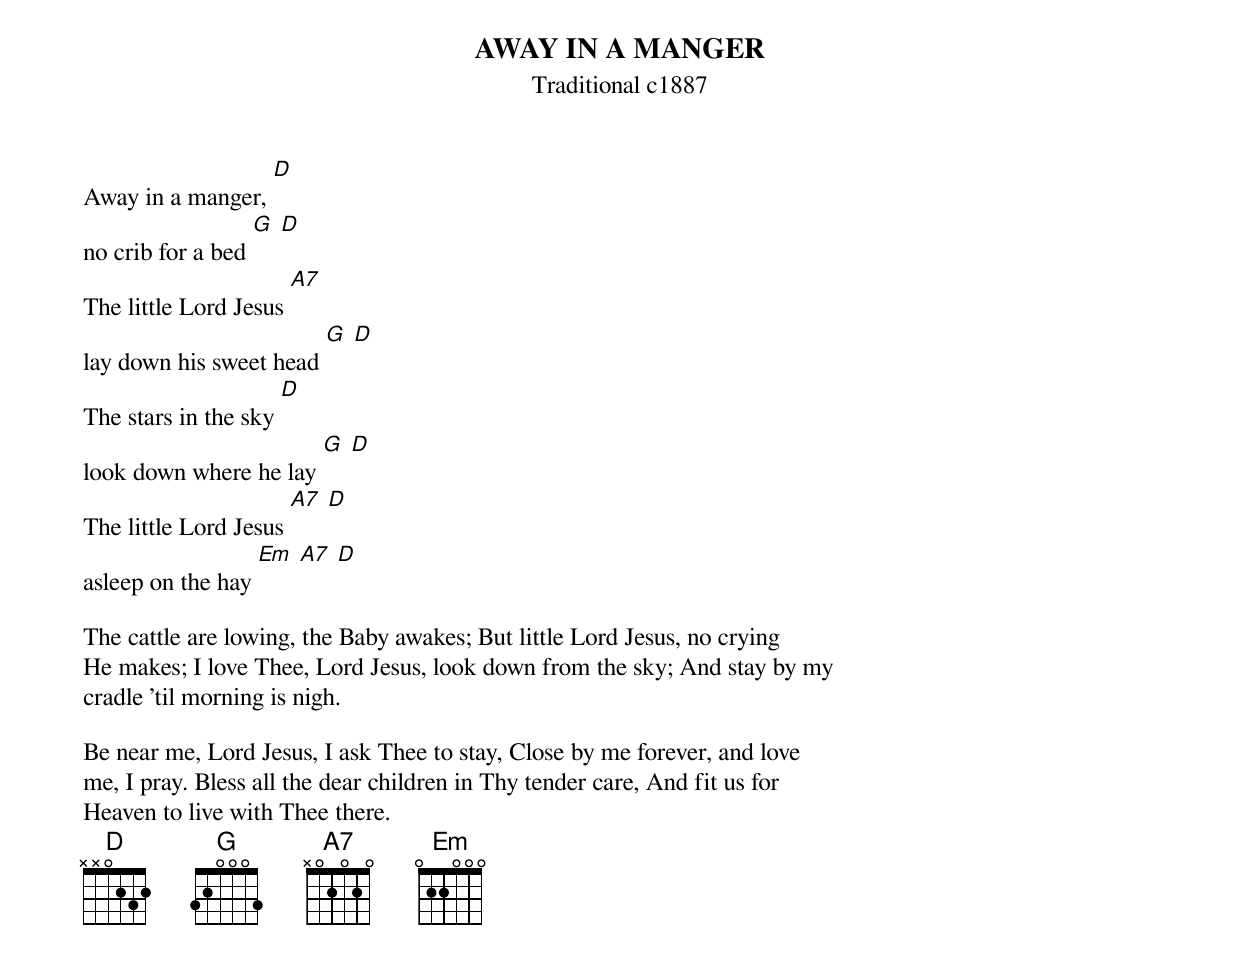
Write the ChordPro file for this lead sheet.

{t:AWAY IN A MANGER}
{st:Traditional c1887}

Away in a manger, [D]
no crib for a bed [G] [D]
The little Lord Jesus [A7]
lay down his sweet head [G] [D]
The stars in the sky [D]
look down where he lay [G] [D]
The little Lord Jesus [A7] [D]
asleep on the hay [Em] [A7] [D]

The cattle are lowing, the Baby awakes; But little Lord Jesus, no crying
He makes; I love Thee, Lord Jesus, look down from the sky; And stay by my
cradle 'til morning is nigh.

Be near me, Lord Jesus, I ask Thee to stay, Close by me forever, and love
me, I pray. Bless all the dear children in Thy tender care, And fit us for
Heaven to live with Thee there.
